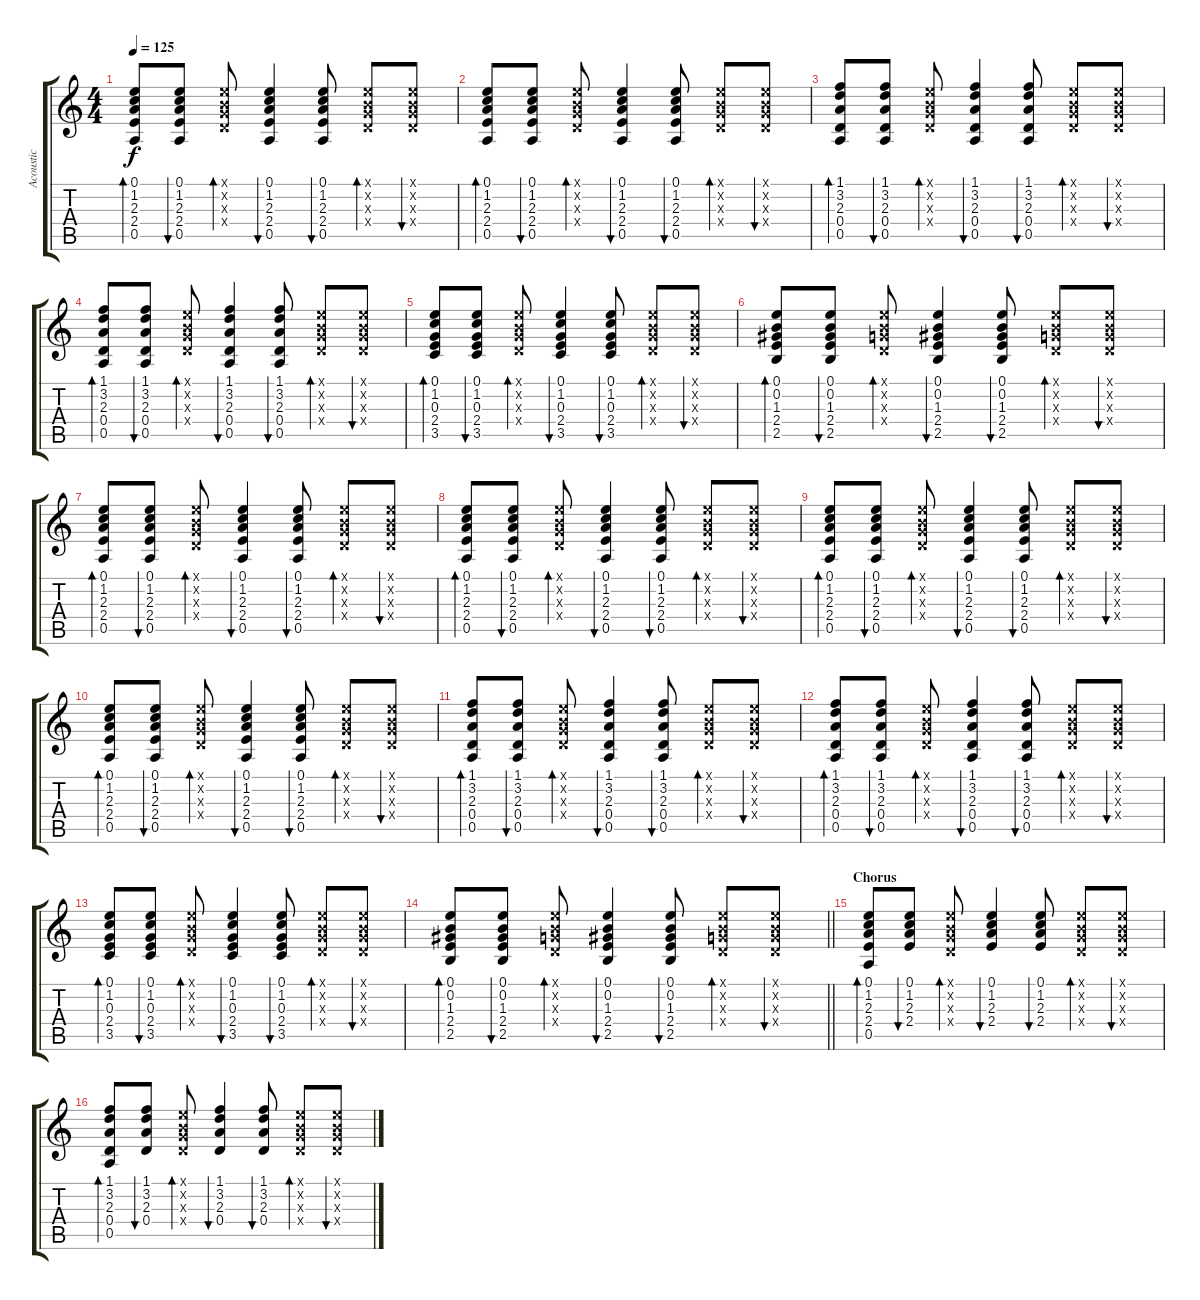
\track ("Acoustic" "Acoustic") {instrument acousticguitarsteel}
\staff {score tabs}
\tuning (E4 B3 G3 D3 A2 E2) {hide}
\ts (4 4)
\tempo 125
\clef g2
\ks c
(0.1 1.2 2.3 2.4 0.5).8{bd 60 dy f} (0.1 1.2 2.3 2.4 0.5).8{bu 60} (0.1{x} 0.2{x} 0.3{x} 0.4{x}).8{bd 60} (0.1 1.2 2.3 2.4 0.5).4{bu 60} (0.1 1.2 2.3 2.4 0.5).8{bu 60} (0.1{x} 0.2{x} 0.3{x} 0.4{x}).8{bd 60} (0.1{x} 0.2{x} 0.3{x} 0.4{x}).8{bu 60} |
(0.1 1.2 2.3 2.4 0.5).8{bd 60} (0.1 1.2 2.3 2.4 0.5).8{bu 60} (0.1{x} 0.2{x} 0.3{x} 0.4{x}).8{bd 60} (0.1 1.2 2.3 2.4 0.5).4{bu 60} (0.1 1.2 2.3 2.4 0.5).8{bu 60} (0.1{x} 0.2{x} 0.3{x} 0.4{x}).8{bd 60} (0.1{x} 0.2{x} 0.3{x} 0.4{x}).8{bu 60} |
(1.1 3.2 2.3 0.4 0.5).8{bd 60} (1.1 3.2 2.3 0.4 0.5).8{bu 60} (0.1{x} 0.2{x} 0.3{x} 0.4{x}).8{bd 60} (1.1 3.2 2.3 0.4 0.5).4{bu 60} (1.1 3.2 2.3 0.4 0.5).8{bu 60} (0.1{x} 0.2{x} 0.3{x} 0.4{x}).8{bd 60} (0.1{x} 0.2{x} 0.3{x} 0.4{x}).8{bu 60} |
(1.1 3.2 2.3 0.4 0.5).8{bd 60} (1.1 3.2 2.3 0.4 0.5).8{bu 60} (0.1{x} 0.2{x} 0.3{x} 0.4{x}).8{bd 60} (1.1 3.2 2.3 0.4 0.5).4{bu 60} (1.1 3.2 2.3 0.4 0.5).8{bu 60} (0.1{x} 0.2{x} 0.3{x} 0.4{x}).8{bd 60} (0.1{x} 0.2{x} 0.3{x} 0.4{x}).8{bu 60} |
(0.1 1.2 0.3 2.4 3.5).8{bd 60} (0.1 1.2 0.3 2.4 3.5).8{bu 60} (0.1{x} 0.2{x} 0.3{x} 0.4{x}).8{bd 60} (0.1 1.2 0.3 2.4 3.5).4{bu 60} (0.1 1.2 0.3 2.4 3.5).8{bu 60} (0.1{x} 0.2{x} 0.3{x} 0.4{x}).8{bd 60} (0.1{x} 0.2{x} 0.3{x} 0.4{x}).8{bu 60} |
(0.1 0.2 1.3 2.4 2.5).8{bd 60} (0.1 0.2 1.3 2.4 2.5).8{bu 60} (0.1{x} 0.2{x} 0.3{x} 0.4{x}).8{bd 60} (0.1 0.2 1.3 2.4 2.5).4{bu 60} (0.1 0.2 1.3 2.4 2.5).8{bu 60} (0.1{x} 0.2{x} 0.3{x} 0.4{x}).8{bd 60} (0.1{x} 0.2{x} 0.3{x} 0.4{x}).8{bu 60} |
(0.1 1.2 2.3 2.4 0.5).8{bd 60} (0.1 1.2 2.3 2.4 0.5).8{bu 60} (0.1{x} 0.2{x} 0.3{x} 0.4{x}).8{bd 60} (0.1 1.2 2.3 2.4 0.5).4{bu 60} (0.1 1.2 2.3 2.4 0.5).8{bu 60} (0.1{x} 0.2{x} 0.3{x} 0.4{x}).8{bd 60} (0.1{x} 0.2{x} 0.3{x} 0.4{x}).8{bu 60} |
(0.1 1.2 2.3 2.4 0.5).8{bd 60} (0.1 1.2 2.3 2.4 0.5).8{bu 60} (0.1{x} 0.2{x} 0.3{x} 0.4{x}).8{bd 60} (0.1 1.2 2.3 2.4 0.5).4{bu 60} (0.1 1.2 2.3 2.4 0.5).8{bu 60} (0.1{x} 0.2{x} 0.3{x} 0.4{x}).8{bd 60} (0.1{x} 0.2{x} 0.3{x} 0.4{x}).8{bu 60} |
(0.1 1.2 2.3 2.4 0.5).8{bd 60} (0.1 1.2 2.3 2.4 0.5).8{bu 60} (0.1{x} 0.2{x} 0.3{x} 0.4{x}).8{bd 60} (0.1 1.2 2.3 2.4 0.5).4{bu 60} (0.1 1.2 2.3 2.4 0.5).8{bu 60} (0.1{x} 0.2{x} 0.3{x} 0.4{x}).8{bd 60} (0.1{x} 0.2{x} 0.3{x} 0.4{x}).8{bu 60} |
(0.1 1.2 2.3 2.4 0.5).8{bd 60} (0.1 1.2 2.3 2.4 0.5).8{bu 60} (0.1{x} 0.2{x} 0.3{x} 0.4{x}).8{bd 60} (0.1 1.2 2.3 2.4 0.5).4{bu 60} (0.1 1.2 2.3 2.4 0.5).8{bu 60} (0.1{x} 0.2{x} 0.3{x} 0.4{x}).8{bd 60} (0.1{x} 0.2{x} 0.3{x} 0.4{x}).8{bu 60} |
(1.1 3.2 2.3 0.4 0.5).8{bd 60} (1.1 3.2 2.3 0.4 0.5).8{bu 60} (0.1{x} 0.2{x} 0.3{x} 0.4{x}).8{bd 60} (1.1 3.2 2.3 0.4 0.5).4{bu 60} (1.1 3.2 2.3 0.4 0.5).8{bu 60} (0.1{x} 0.2{x} 0.3{x} 0.4{x}).8{bd 60} (0.1{x} 0.2{x} 0.3{x} 0.4{x}).8{bu 60} |
(1.1 3.2 2.3 0.4 0.5).8{bd 60} (1.1 3.2 2.3 0.4 0.5).8{bu 60} (0.1{x} 0.2{x} 0.3{x} 0.4{x}).8{bd 60} (1.1 3.2 2.3 0.4 0.5).4{bu 60} (1.1 3.2 2.3 0.4 0.5).8{bu 60} (0.1{x} 0.2{x} 0.3{x} 0.4{x}).8{bd 60} (0.1{x} 0.2{x} 0.3{x} 0.4{x}).8{bu 60} |
(0.1 1.2 0.3 2.4 3.5).8{bd 60} (0.1 1.2 0.3 2.4 3.5).8{bu 60} (0.1{x} 0.2{x} 0.3{x} 0.4{x}).8{bd 60} (0.1 1.2 0.3 2.4 3.5).4{bu 60} (0.1 1.2 0.3 2.4 3.5).8{bu 60} (0.1{x} 0.2{x} 0.3{x} 0.4{x}).8{bd 60} (0.1{x} 0.2{x} 0.3{x} 0.4{x}).8{bu 60} |
\barLineRight lightlight
(0.1 0.2 1.3 2.4 2.5).8{bd 60} (0.1 0.2 1.3 2.4 2.5).8{bu 60} (0.1{x} 0.2{x} 0.3{x} 0.4{x}).8{bd 60} (0.1 0.2 1.3 2.4 2.5).4{bu 60} (0.1 0.2 1.3 2.4 2.5).8{bu 60} (0.1{x} 0.2{x} 0.3{x} 0.4{x}).8{bd 60} (0.1{x} 0.2{x} 0.3{x} 0.4{x}).8{bu 60} |
\section ("" "Chorus")
(0.1 1.2 2.3 2.4 0.5).8{bd 60} (0.1 1.2 2.3 2.4).8{bu 60} (0.1{x} 0.2{x} 0.3{x} 0.4{x}).8{bd 60} (0.1 1.2 2.3 2.4).4{bu 60} (0.1 1.2 2.3 2.4).8{bu 60} (0.1{x} 0.2{x} 0.3{x} 0.4{x}).8{bd 60} (0.1{x} 0.2{x} 0.3{x} 0.4{x}).8{bu 60} |
(1.1 3.2 2.3 0.4 0.5).8{bd 60} (1.1 3.2 2.3 0.4).8{bu 60} (0.1{x} 0.2{x} 0.3{x} 0.4{x}).8{bd 60} (1.1 3.2 2.3 0.4).4{bu 60} (1.1 3.2 2.3 0.4).8{bu 60} (0.1{x} 0.2{x} 0.3{x} 0.4{x}).8{bd 60} (0.1{x} 0.2{x} 0.3{x} 0.4{x}).8{bu 60}
